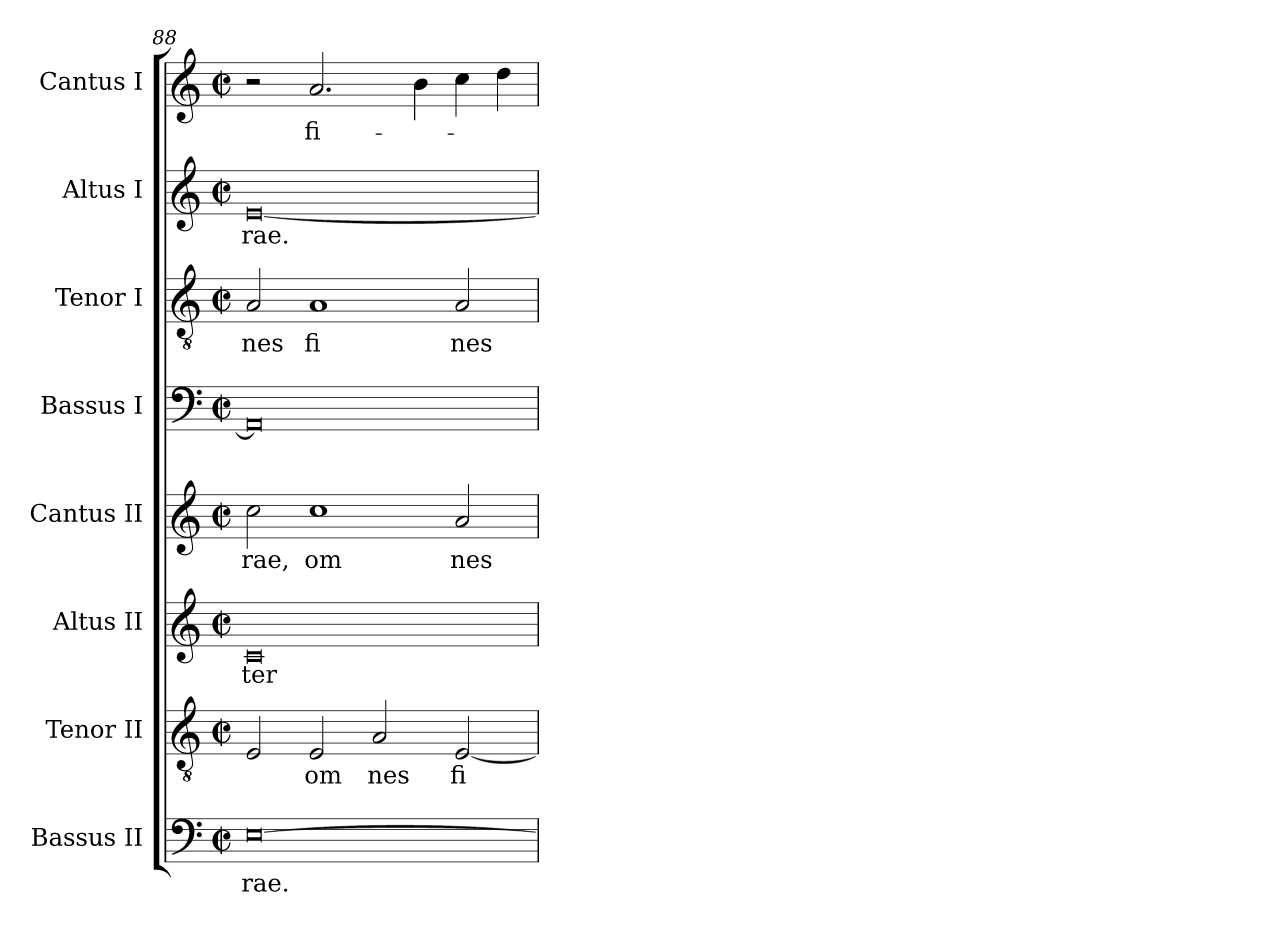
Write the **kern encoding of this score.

**kern	**text	**kern	**text	**kern	**text	**kern	**text	**kern	**kern	**text	**kern	**text	**kern	**text
*part8	*part8	*part7	*part7	*part6	*part6	*part5	*part5	*part4	*part3	*part3	*part2	*part2	*part1	*part1
*staff8	*staff8	*staff7	*staff7	*staff6	*staff6	*staff5	*staff5	*staff4	*staff3	*staff3	*staff2	*staff2	*staff1	*staff1
*I"Bassus II	*	*I"Tenor II	*	*I"Altus II	*	*I"Cantus II	*	*I"Bassus I	*I"Tenor I	*	*I"Altus I	*	*I"Cantus I	*
*clefF4	*	*clefGv2	*	*clefG2	*	*clefG2	*	*clefF4	*clefGv2	*	*clefG2	*	*clefG2	*
*M2/2	*	*M2/2	*	*M2/2	*	*M2/2	*	*M2/2	*M2/2	*	*M2/2	*	*M2/2	*
*met(c|)	*	*met(c|)	*	*met(c|)	*	*met(c|)	*	*met(c|)	*met(c|)	*	*met(c|)	*	*met(c|)	*
=88	=88	=88	=88	=88	=88	=88	=88	=88	=88	=88	=88	=88	=88	=88
!	!LO:LY:b:cj	!	!	!	!LO:LY:b:cj	!	!LO:LY:b:cj	!	!	!LO:LY:b:cj	!	!LO:LY:b:cj	!	!
[>0E	rae.	2E/	.	0c	ter	2cc\	rae,	0AA]	2A/	nes	[<0e	rae.	2r	.
!	!	!	!LO:LY:b:cj	!	!	!	!LO:LY:b:cj	!	!	!LO:LY:b:cj	!	!	!	!LO:LY:b:cj
.	.	2E/	om	.	.	1cc	om	.	1A	fi	.	.	2.a/	fi-
!	!	!	!LO:LY:b:cj	!	!	!	!	!	!	!	!	!	!	!
.	.	2A/	nes	.	.	.	.	.	.	.	.	.	.	.
.	.	.	.	.	.	.	.	.	.	.	.	.	4b\	.
!	!	!	!LO:LY:b:cj	!	!	!	!LO:LY:b:cj	!	!	!LO:LY:b:cj	!	!	!	!
.	.	[<2E/	fi	.	.	2a/	nes	.	2A/	nes	.	.	4cc\	.
.	.	.	.	.	.	.	.	.	.	.	.	.	4dd\	.
=	=	=	=	=	=	=	=	=	=	=	=	=	=	=
*-	*-	*-	*-	*-	*-	*-	*-	*-	*-	*-	*-	*-	*-	*-
